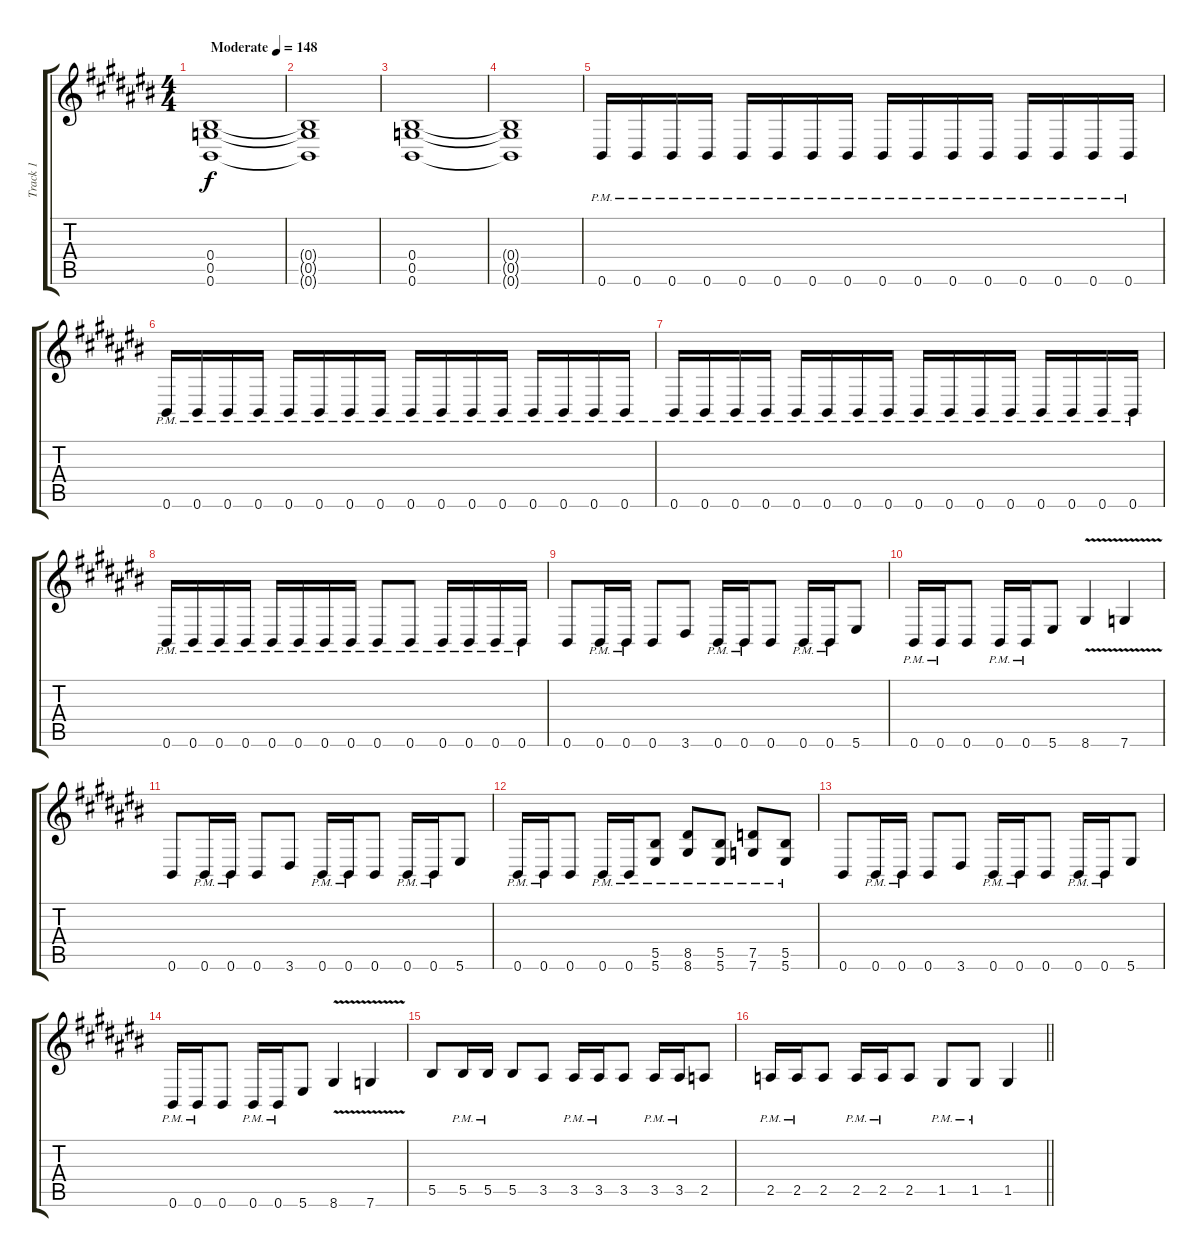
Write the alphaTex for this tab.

\track ("Track 1" "Track 1") {instrument distortionguitar}
\staff {score tabs}
\tuning (D4 A3 F3 C3 G2 C2) {hide}
\ts (4 4)
\tempo (148 "Moderate")
\clef g2
\ks c#
(0.4 0.5 0.6).1{dy f instrument distortionguitar} |
(0.4{t} 0.5{t} 0.6{t}).1 |
(0.4 0.5 0.6).1 |
(0.4{t} 0.5{t} 0.6{t}).1 |
0.6{pm}.16 0.6{pm}.16 0.6{pm}.16 0.6{pm}.16 0.6{pm}.16 0.6{pm}.16 0.6{pm}.16 0.6{pm}.16 0.6{pm}.16 0.6{pm}.16 0.6{pm}.16 0.6{pm}.16 0.6{pm}.16 0.6{pm}.16 0.6{pm}.16 0.6{pm}.16 |
0.6{pm}.16 0.6{pm}.16 0.6{pm}.16 0.6{pm}.16 0.6{pm}.16 0.6{pm}.16 0.6{pm}.16 0.6{pm}.16 0.6{pm}.16 0.6{pm}.16 0.6{pm}.16 0.6{pm}.16 0.6{pm}.16 0.6{pm}.16 0.6{pm}.16 0.6{pm}.16 |
0.6{pm}.16 0.6{pm}.16 0.6{pm}.16 0.6{pm}.16 0.6{pm}.16 0.6{pm}.16 0.6{pm}.16 0.6{pm}.16 0.6{pm}.16 0.6{pm}.16 0.6{pm}.16 0.6{pm}.16 0.6{pm}.16 0.6{pm}.16 0.6{pm}.16 0.6{pm}.16 |
0.6{pm}.16 0.6{pm}.16 0.6{pm}.16 0.6{pm}.16 0.6{pm}.16 0.6{pm}.16 0.6{pm}.16 0.6{pm}.16 0.6{pm}.8 0.6{pm}.8 0.6{pm}.16 0.6{pm}.16 0.6{pm}.16 0.6{pm}.16 |
0.6.8 0.6{pm}.16 0.6{pm}.16 0.6.8 3.6.8 0.6{pm}.16 0.6{pm}.16 0.6.8 0.6{pm}.16 0.6{pm}.16 5.6.8 |
0.6{pm}.16 0.6{pm}.16 0.6.8 0.6{pm}.16 0.6{pm}.16 5.6.8 8.6{v}.4 7.6{v}.4 |
0.6.8 0.6{pm}.16 0.6{pm}.16 0.6.8 3.6.8 0.6{pm}.16 0.6{pm}.16 0.6.8 0.6{pm}.16 0.6{pm}.16 5.6.8 |
0.6{pm}.16 0.6{pm}.16 0.6.8 0.6{pm}.16 0.6{pm}.16 (5.5{pm} 5.6{pm}).8 (8.5{pm} 8.6{pm}).8 (5.5{pm} 5.6{pm}).8 (7.5{pm} 7.6{pm}).8 (5.5{pm} 5.6{pm}).8 |
0.6.8 0.6{pm}.16 0.6{pm}.16 0.6.8 3.6.8 0.6{pm}.16 0.6{pm}.16 0.6.8 0.6{pm}.16 0.6{pm}.16 5.6.8 |
0.6{pm}.16 0.6{pm}.16 0.6.8 0.6{pm}.16 0.6{pm}.16 5.6.8 8.6{v}.4 7.6{v}.4 |
5.5.8 5.5{pm}.16 5.5{pm}.16 5.5.8 3.5.8 3.5{pm}.16 3.5{pm}.16 3.5.8 3.5{pm}.16 3.5{pm}.16 2.5.8 |
\barLineRight lightlight
2.5{pm}.16 2.5{pm}.16 2.5.8 2.5{pm}.16 2.5{pm}.16 2.5.8 1.5{pm}.8 1.5{pm}.8 1.5.4
